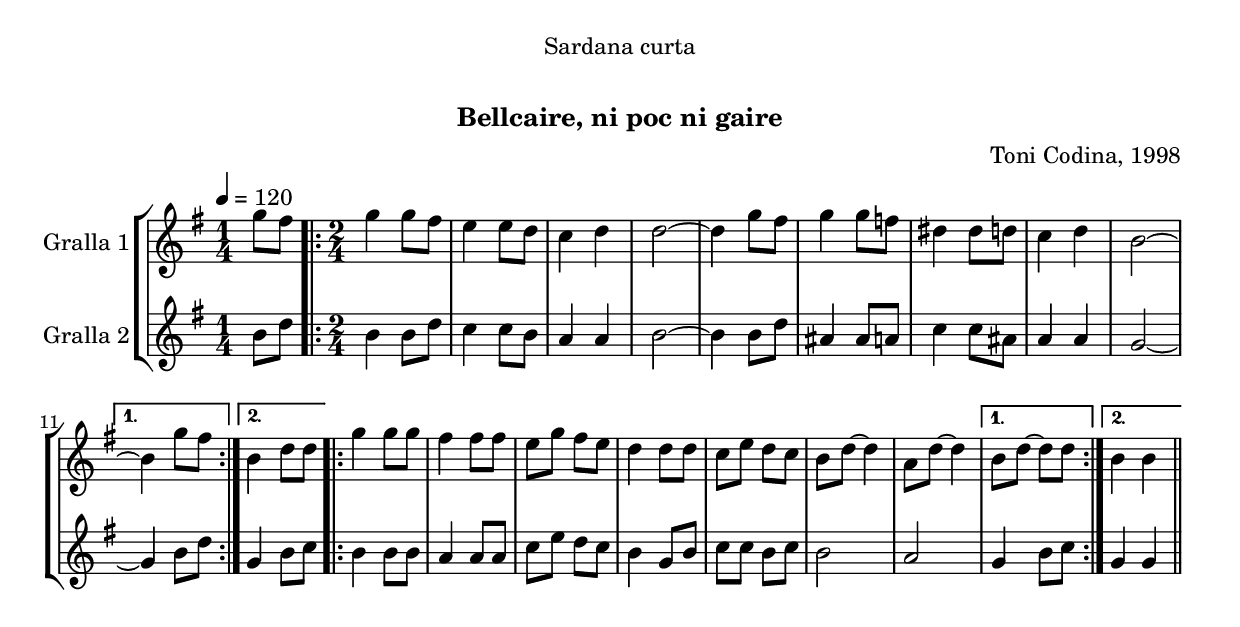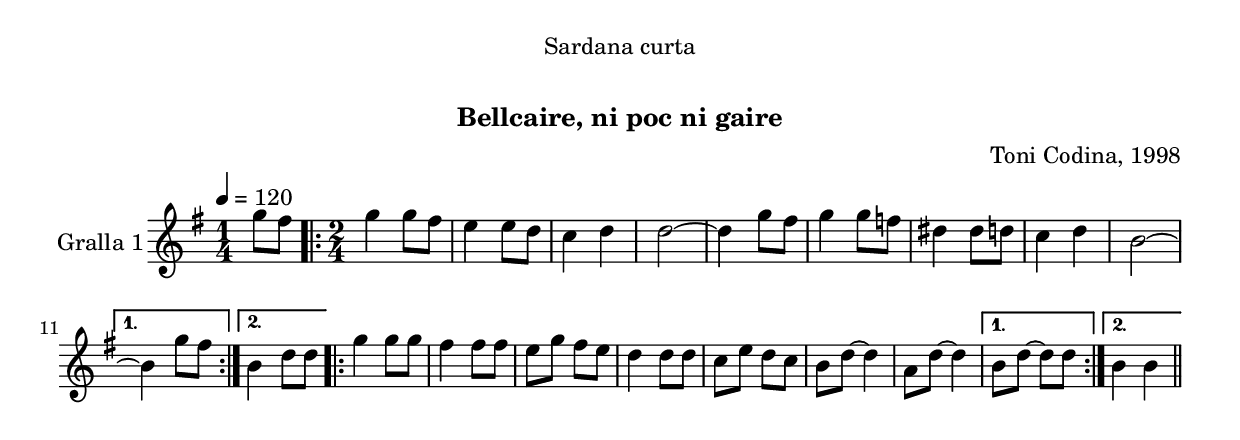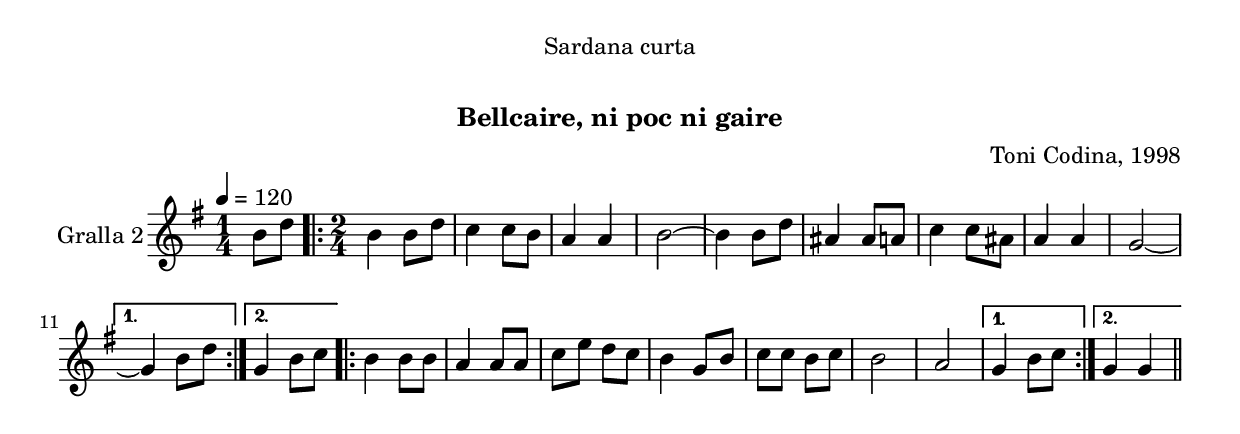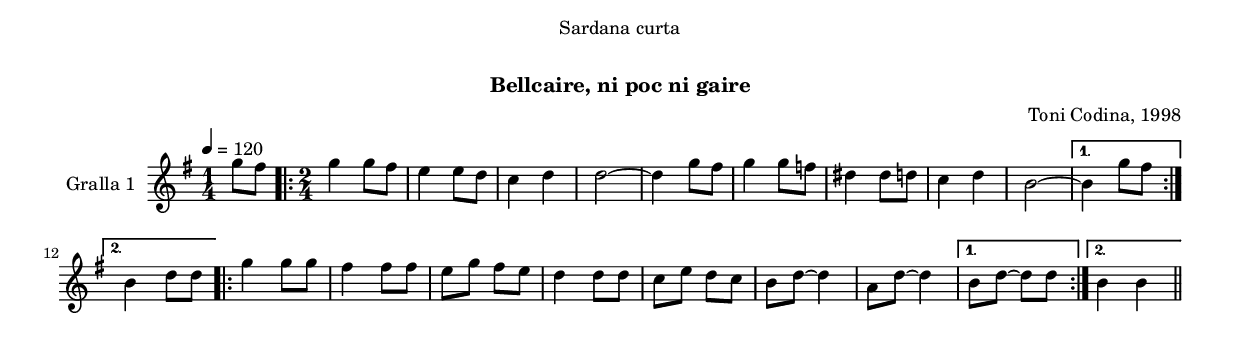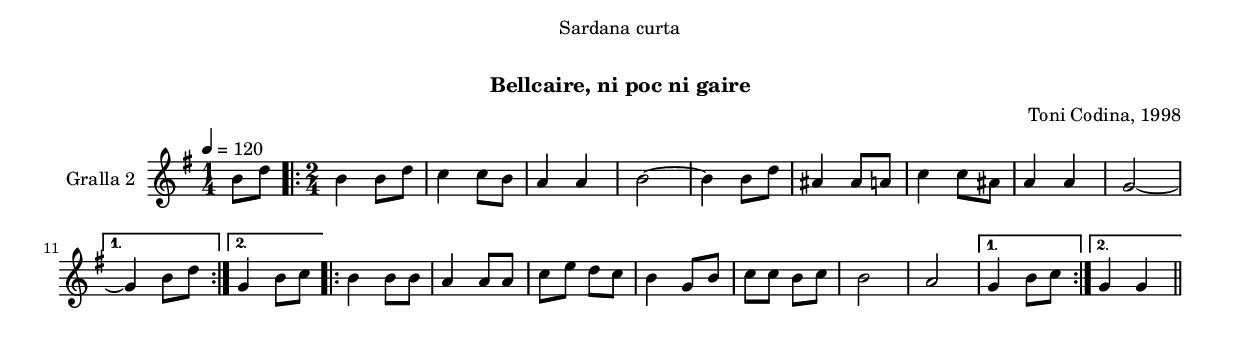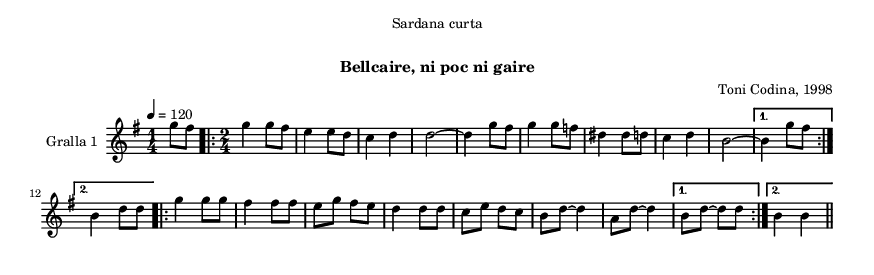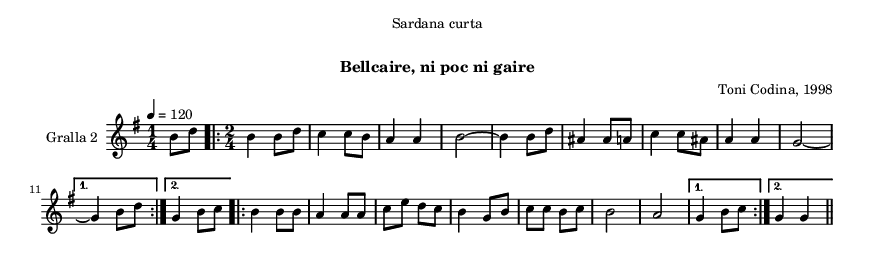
\version "2.16.0"

\header {
  dedication="Sardana curta"
  title="  "
  subtitle="Bellcaire, ni poc ni gaire"
  subsubtitle=""
  poet=""
  meter=""
  piece=""
  composer="Toni Codina, 1998"
  arranger=""
  opus=""
  instrument=""
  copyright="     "
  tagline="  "
}

liniaroAa =
\relative g''
{
  \tempo 4=120
  \clef treble
  \key g \major
  \time 1/4
  g8 fis  |
  \time 2/4   \repeat volta 2 { g4 g8 fis  |
  e4 e8 d  |
  c4 d  |
  %05
  d2 ~  |
  d4 g8 fis  |
  g4 g8 f  |
  dis4 dis8 d  |
  c4 d  |
  %10
  b2 ~ }
  \alternative { { b4 g'8 fis }
  { b,4 d8 d } }
  \repeat volta 2 { g4 g8 g  |
  fis4 fis8 fis  |
  %15
  e8 g fis e  |
  d4 d8 d  |
  c8 e d c  |
  b8 d ~ d4  |
  a8 d ~ d4 }
  %20
  \alternative { { b8 d ~ d d }
  { b4 b } } \bar "||"
}

liniaroAb =
\relative b'
{
  \tempo 4=120
  \clef treble
  \key g \major
  \time 1/4
  b8 d  |
  \time 2/4   \repeat volta 2 { b4 b8 d  |
  c4 c8 b  |
  a4 a  |
  %05
  b2 ~  |
  b4 b8 d  |
  ais4 ais8 a  |
  c4 c8 ais  |
  a4 a  |
  %10
  g2 ~ }
  \alternative { { g4 b8 d }
  { g,4 b8 c } }
  \repeat volta 2 { b4 b8 b  |
  a4 a8 a  |
  %15
  c8 e d c  |
  b4 g8 b  |
  c8 c b c  |
  b2  |
  a2 }
  %20
  \alternative { { g4 b8 c }
  { g4 g } } \bar "||"
}

\book {

\paper {
  print-page-number = false
  #(set-paper-size "a4")
  #(layout-set-staff-size 20)
}

\bookpart {
  \score {
    \new StaffGroup {
      \override Score.RehearsalMark #'self-alignment-X = #LEFT
      <<
        \new Staff \with {instrumentName = #"Gralla 1" } \liniaroAa
        \new Staff \with {instrumentName = #"Gralla 2" } \liniaroAb
      >>
    }
    \layout {}
  }\score { \unfoldRepeats
    \new StaffGroup {
      \override Score.RehearsalMark #'self-alignment-X = #LEFT
      <<
        \new Staff \with {instrumentName = #"Gralla 1" } \liniaroAa
        \new Staff \with {instrumentName = #"Gralla 2" } \liniaroAb
      >>
    }
    \midi {}
  }
}

\bookpart {
  \header {}
  \score {
    \new StaffGroup {
      \override Score.RehearsalMark #'self-alignment-X = #LEFT
      <<
        \new Staff \with {instrumentName = #"Gralla 1" } \liniaroAa
      >>
    }
    \layout {}
  }\score { \unfoldRepeats
    \new StaffGroup {
      \override Score.RehearsalMark #'self-alignment-X = #LEFT
      <<
        \new Staff \with {instrumentName = #"Gralla 1" } \liniaroAa
      >>
    }
    \midi {}
  }
}

\bookpart {
  \header {}
  \score {
    \new StaffGroup {
      \override Score.RehearsalMark #'self-alignment-X = #LEFT
      <<
        \new Staff \with {instrumentName = #"Gralla 2" } \liniaroAb
      >>
    }
    \layout {}
  }\score { \unfoldRepeats
    \new StaffGroup {
      \override Score.RehearsalMark #'self-alignment-X = #LEFT
      <<
        \new Staff \with {instrumentName = #"Gralla 2" } \liniaroAb
      >>
    }
    \midi {}
  }
}

}

\book {

\paper {
  print-page-number = false
  #(set-paper-size "a5landscape")
  #(layout-set-staff-size 16)
  #(define output-suffix "a5")
}

\bookpart {
  \header {}
  \score {
    \new StaffGroup {
      \override Score.RehearsalMark #'self-alignment-X = #LEFT
      <<
        \new Staff \with {instrumentName = #"Gralla 1" } \liniaroAa
      >>
    }
    \layout {}
  }
}

\bookpart {
  \header {}
  \score {
    \new StaffGroup {
      \override Score.RehearsalMark #'self-alignment-X = #LEFT
      <<
        \new Staff \with {instrumentName = #"Gralla 2" } \liniaroAb
      >>
    }
    \layout {}
  }
}

}

\book {

\paper {
  print-page-number = false
  #(set-paper-size "a6landscape")
  #(layout-set-staff-size 12)
  #(define output-suffix "a6")
}

\bookpart {
  \header {}
  \score {
    \new StaffGroup {
      \override Score.RehearsalMark #'self-alignment-X = #LEFT
      <<
        \new Staff \with {instrumentName = #"Gralla 1" } \liniaroAa
      >>
    }
    \layout {}
  }
}

\bookpart {
  \header {}
  \score {
    \new StaffGroup {
      \override Score.RehearsalMark #'self-alignment-X = #LEFT
      <<
        \new Staff \with {instrumentName = #"Gralla 2" } \liniaroAb
      >>
    }
    \layout {}
  }
}

}

